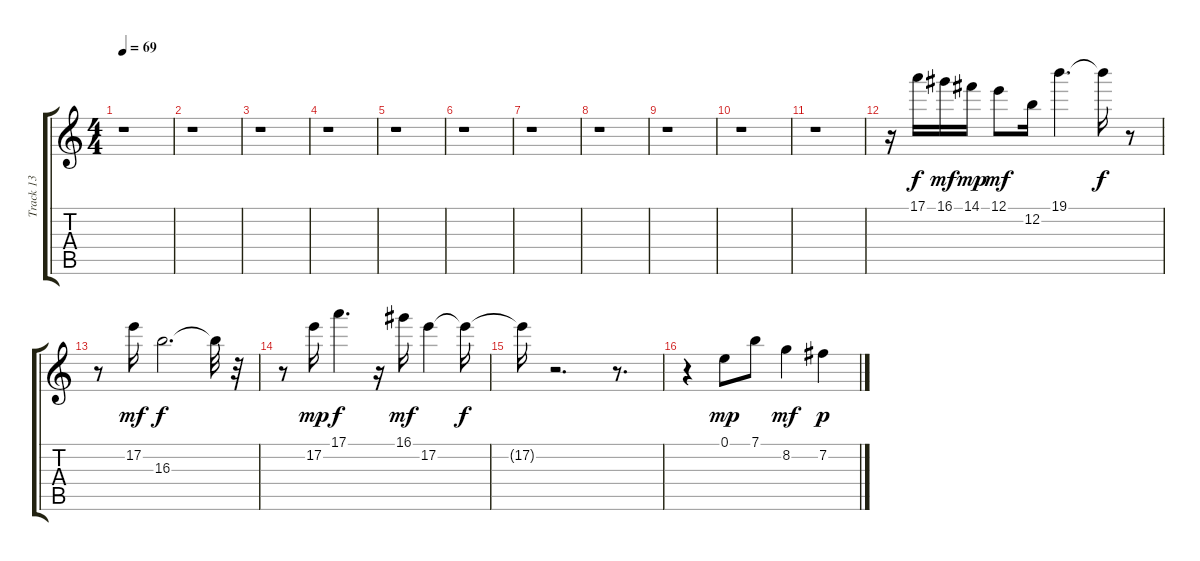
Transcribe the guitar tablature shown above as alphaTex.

\track ("Track 13" "Track 13") {instrument electricguitarclean}
\staff {score tabs}
\tuning (E4 B3 G3 D3 A2 E2) {hide}
\ts (4 4)
\tempo 69
\clef g2
\ks c
r.1{dy f} |
r.1 |
r.1 |
r.1 |
r.1 |
r.1 |
r.1 |
r.1 |
r.1 |
r.1 |
r.1 |
r.16 17.1.16 16.1.16{dy mf} 14.1.16{dy mp} 12.1.8{dy mf} 12.2.16 19.1.4{d} 19.1{t}.16{dy f} r.8 |
r.8 17.2.16{dy mf} 16.3.2{d dy f} 16.3{t}.32 r.32 |
r.8 17.2.16{dy mp} 17.1.4{d dy f} r.16 16.1.16{dy mf} 17.2.4 17.2{t}.16{dy f} |
17.2{t}.16 r.2{d} r.8{d} |
r.4 0.1.8{dy mp} 7.1.8 8.2.4{dy mf} 7.2.4{dy p}
